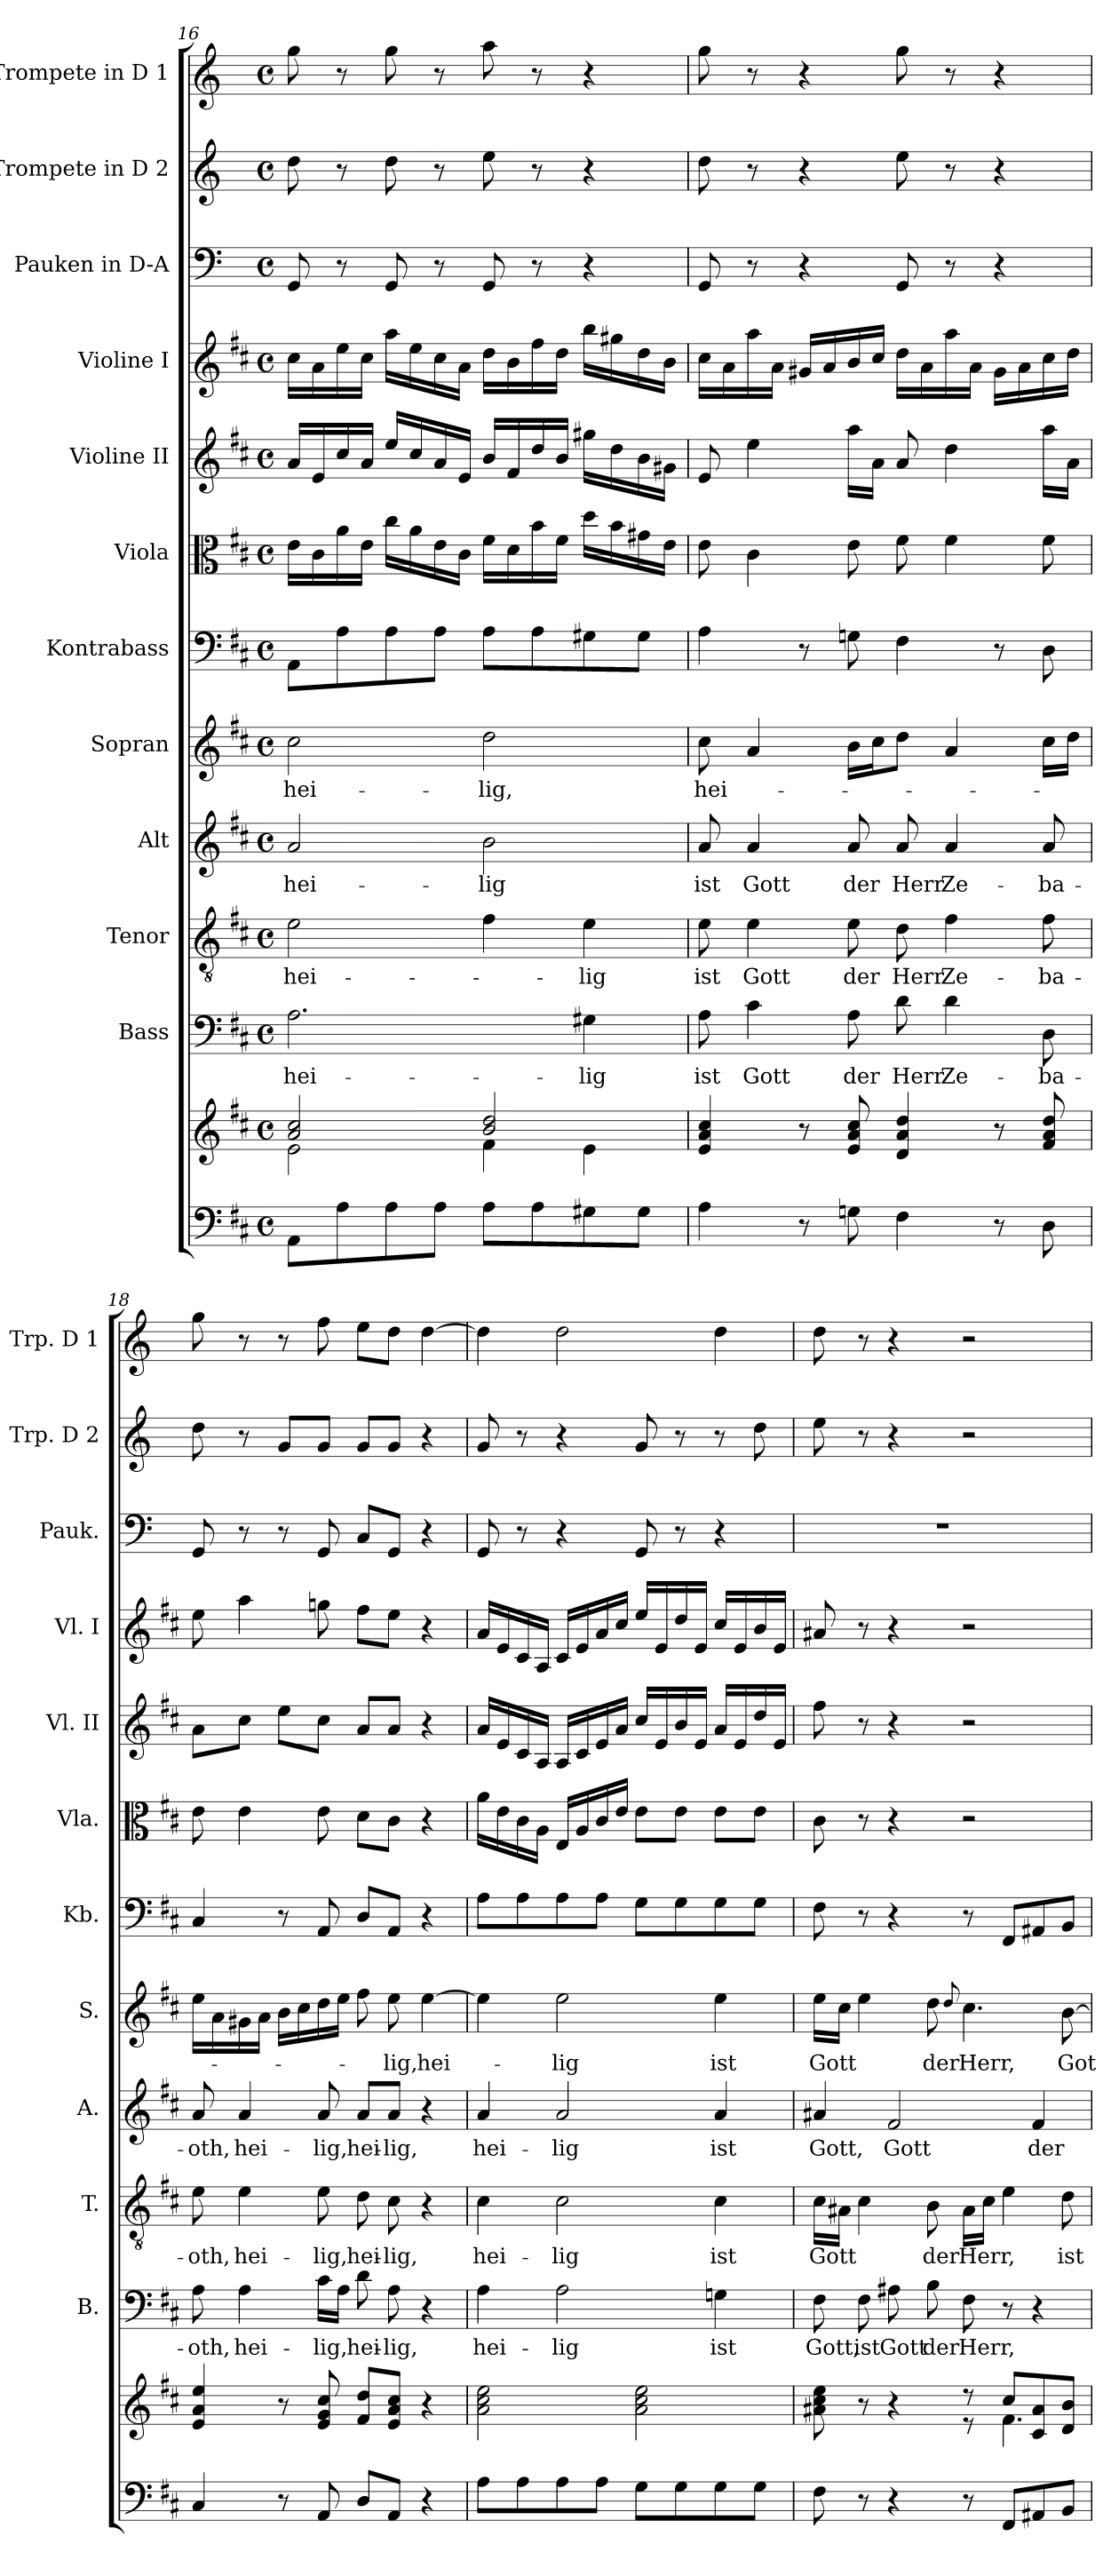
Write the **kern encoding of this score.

**kern	**kern	**kern	**text	**kern	**text	**kern	**text	**kern	**text	**kern	**kern	**kern	**kern	**kern	**kern	**kern
*part12	*part12	*part11	*part11	*part10	*part10	*part9	*part9	*part8	*part8	*part7	*part6	*part5	*part4	*part3	*part2	*part1
*staff13	*staff12	*staff11	*staff11	*staff10	*staff10	*staff9	*staff9	*staff8	*staff8	*staff7	*staff6	*staff5	*staff4	*staff3	*staff2	*staff1
*	*	*I"Bass	*	*I"Tenor	*	*I"Alt	*	*I"Sopran	*	*I"Kontrabass	*I"Viola	*I"Violine II	*I"Violine I	*I"Pauken in D-A	*I"Trompete in D 2	*I"Trompete in D 1
*	*	*I'B.	*	*I'T.	*	*I'A.	*	*I'S.	*	*I'Kb.	*I'Vla.	*I'Vl. II	*I'Vl. I	*I'Pauk.	*I'Trp. D 2	*I'Trp. D 1
!!LO:PB:g=z
*clefF4	*clefG2	*clefF4	*	*clefGv2	*	*clefG2	*	*clefG2	*	*clefF4	*clefC3	*clefG2	*clefG2	*clefF4	*clefG2	*clefG2
*	*	*	*	*	*	*	*	*	*	*ITrd7c12	*	*	*	*ITrd-1c-2	*ITrd-1c-2	*ITrd-1c-2
*k[f#c#]	*k[f#c#]	*k[f#c#]	*	*k[f#c#]	*	*k[f#c#]	*	*k[f#c#]	*	*k[f#c#]	*k[f#c#]	*k[f#c#]	*k[f#c#]	*k[f#c#]	*k[f#c#]	*k[f#c#]
*D:	*D:	*D:	*	*D:	*	*D:	*	*D:	*	*D:	*D:	*D:	*D:	*D:	*D:	*D:
*M4/4	*M4/4	*M4/4	*	*M4/4	*	*M4/4	*	*M4/4	*	*M4/4	*M4/4	*M4/4	*M4/4	*M4/4	*M4/4	*M4/4
*met(c)	*met(c)	*met(c)	*	*met(c)	*	*met(c)	*	*met(c)	*	*met(c)	*met(c)	*met(c)	*met(c)	*met(c)	*met(c)	*met(c)
=16	=16	=16	=16	=16	=16	=16	=16	=16	=16	=16	=16	=16	=16	=16	=16	=16
*	*^	*	*	*	*	*	*	*	*	*	*	*	*	*	*	*
!	!	!	!	!LO:LY:b	!	!LO:LY:b	!	!LO:LY:b	!	!LO:LY:b	!	!	!	!	!	!	!
8AA\L	2a/ 2cc#/	2e\	2.A\	hei-	2e\	hei-	2a/	hei-	2cc#\	hei-	8AAA\L	16e\LL	16a/LL	16cc#\LL	8AA/	8ee\	8aa\
.	.	.	.	.	.	.	.	.	.	.	.	16c#\	16e/	16a\	.	.	.
8A\	.	.	.	.	.	.	.	.	.	.	8AA\	16a\	16cc#/	16ee\	8r	8r	8r
.	.	.	.	.	.	.	.	.	.	.	.	16e\JJ	16a/JJ	16cc#\JJ	.	.	.
8A\	.	.	.	.	.	.	.	.	.	.	8AA\	16cc#\LL	16ee/LL	16aa\LL	8AA/	8ee\	8aa\
.	.	.	.	.	.	.	.	.	.	.	.	16a\	16cc#/	16ee\	.	.	.
8A\J	.	.	.	.	.	.	.	.	.	.	8AA\J	16e\	16a/	16cc#\	8r	8r	8r
.	.	.	.	.	.	.	.	.	.	.	.	16c#\JJ	16e/JJ	16a\JJ	.	.	.
!	!	!	!	!	!	!	!	!LO:LY:b	!	!LO:LY:b	!	!	!	!	!	!	!
8A\L	2b/ 2dd/	4f#\	.	.	4f#\	.	2b\	-lig	2dd\	-lig,	8AA\L	16f#\LL	16b/LL	16dd\LL	8AA/	8ff#\	8bb\
.	.	.	.	.	.	.	.	.	.	.	.	16d\	16f#/	16b\	.	.	.
8A\	.	.	.	.	.	.	.	.	.	.	8AA\	16b\	16dd/	16ff#\	8r	8r	8r
.	.	.	.	.	.	.	.	.	.	.	.	16f#\JJ	16b/JJ	16dd\JJ	.	.	.
!	!	!	!	!LO:LY:b	!	!LO:LY:b	!	!	!	!	!	!	!	!	!	!	!
8G#X\	.	4e\	4G#X\	-lig	4e\	-lig	.	.	.	.	8GG#X\	16dd\LL	16gg#X\LL	16bb\LL	4r	4r	4r
.	.	.	.	.	.	.	.	.	.	.	.	16b\	16dd\	16gg#X\	.	.	.
8G#\J	.	.	.	.	.	.	.	.	.	.	8GG#\J	16g#X\	16b\	16dd\	.	.	.
.	.	.	.	.	.	.	.	.	.	.	.	16e\JJ	16g#X\JJ	16b\JJ	.	.	.
*	*v	*v	*	*	*	*	*	*	*	*	*	*	*	*	*	*	*
=17	=17	=17	=17	=17	=17	=17	=17	=17	=17	=17	=17	=17	=17	=17	=17	=17
!	!	!	!LO:LY:b	!	!LO:LY:b	!	!LO:LY:b	!	!LO:LY:b	!	!	!	!	!	!	!
4A\	4e/ 4a/ 4cc#/	8A\	ist	8e\	ist	8a/	ist	8cc#\	hei-	4AA\	8e\	8e/	16cc#\LL	8AA/	8ee\	8aa\
.	.	.	.	.	.	.	.	.	.	.	.	.	16a\	.	.	.
!	!	!	!LO:LY:b	!	!LO:LY:b	!	!LO:LY:b	!	!	!	!	!	!	!	!	!
.	.	4c#\	Gott	4e\	Gott	4a/	Gott	4a/	.	.	4c#\	4ee\	16aa\	8r	8r	8r
.	.	.	.	.	.	.	.	.	.	.	.	.	16a\JJ	.	.	.
8r	8r	.	.	.	.	.	.	.	.	8r	.	.	16g#X/LL	4r	4r	4r
.	.	.	.	.	.	.	.	.	.	.	.	.	16a/	.	.	.
!	!	!	!LO:LY:b	!	!LO:LY:b	!	!LO:LY:b	!	!	!	!	!	!	!	!	!
8Gn\	8e/ 8a/ 8cc#/	8A\	der	8e\	der	8a/	der	16b\LL	.	8GGn\	8e\	16aa\LL	16b/	.	.	.
.	.	.	.	.	.	.	.	16cc#\J	.	.	.	16a\JJ	16cc#/JJ	.	.	.
!	!	!	!LO:LY:b	!	!LO:LY:b	!	!LO:LY:b	!	!	!	!	!	!	!	!	!
4F#\	4d/ 4a/ 4dd/	8d\	Herr	8d\	Herr	8a/	Herr	8dd\J	.	4FF#\	8f#\	8a/	16dd\LL	8AA/	8ff#\	8aa\
.	.	.	.	.	.	.	.	.	.	.	.	.	16a\	.	.	.
!	!	!	!LO:LY:b	!	!LO:LY:b	!	!LO:LY:b	!	!	!	!	!	!	!	!	!
.	.	4d\	Ze-	4f#\	Ze-	4a/	Ze-	4a/	.	.	4f#\	4dd\	16aa\	8r	8r	8r
.	.	.	.	.	.	.	.	.	.	.	.	.	16a\JJ	.	.	.
8r	8r	.	.	.	.	.	.	.	.	8r	.	.	16g#\LL	4r	4r	4r
.	.	.	.	.	.	.	.	.	.	.	.	.	16a\	.	.	.
!	!	!	!LO:LY:b	!	!LO:LY:b	!	!LO:LY:b	!	!	!	!	!	!	!	!	!
8D\	8f#/ 8a/ 8dd/	8D\	-ba-	8f#\	-ba-	8a/	-ba-	16cc#\LL	.	8DD\	8f#\	16aa\LL	16cc#\	.	.	.
.	.	.	.	.	.	.	.	16dd\JJ	.	.	.	16a\JJ	16dd\JJ	.	.	.
=18	=18	=18	=18	=18	=18	=18	=18	=18	=18	=18	=18	=18	=18	=18	=18	=18
!	!	!	!LO:LY:b	!	!LO:LY:b	!	!LO:LY:b	!	!	!	!	!	!	!	!	!
4C#/	4e/ 4a/ 4ee/	8A\	-oth,	8e\	-oth,	8a/	-oth,	16ee\LL	.	4CC#/	8e\	8a\L	8ee\	8AA/	8ee\	8aa\
.	.	.	.	.	.	.	.	16a\	.	.	.	.	.	.	.	.
!	!	!	!LO:LY:b	!	!LO:LY:b	!	!LO:LY:b	!	!	!	!	!	!	!	!	!
.	.	4A\	hei-	4e\	hei-	4a/	hei-	16g#X\	.	.	4e\	8cc#\J	4aa\	8r	8r	8r
.	.	.	.	.	.	.	.	16a\JJ	.	.	.	.	.	.	.	.
8r	8r	.	.	.	.	.	.	16b\LL	.	8r	.	8ee\L	.	8r	8a/L	8r
.	.	.	.	.	.	.	.	16cc#\	.	.	.	.	.	.	.	.
!	!	!	!LO:LY:b	!	!LO:LY:b	!	!LO:LY:b	!	!	!	!	!	!	!	!	!
8AA/	8e/ 8g/ 8cc#/	16c#\LL	-lig,	8e\	-lig,	8a/	-lig,	16dd\	.	8AAA/	8e\	8cc#\J	8ggn\	8AA/	8a/J	8gg\
.	.	16A\JJ	.	.	.	.	.	16ee\JJ	.	.	.	.	.	.	.	.
!	!	!	!LO:LY:b	!	!LO:LY:b	!	!LO:LY:b	!	!	!	!	!	!	!	!	!
8D/L	8f#/ 8dd/L	8d\	hei-	8d\	hei-	8a/L	hei-	8ff#\	.	8DD/L	8d\L	8a/L	8ff#\L	8D/L	8a/L	8ff#\L
!	!	!	!LO:LY:b	!	!LO:LY:b	!	!LO:LY:b	!	!LO:LY:b	!	!	!	!	!	!	!
8AA/J	8e/ 8a/ 8cc#/J	8A\	-lig,	8c#\	-lig,	8a/J	-lig,	8ee\	-lig,	8AAA/J	8c#\J	8a/J	8ee\J	8AA/J	8a/J	8ee\J
!	!	!	!	!	!	!	!	!	!LO:LY:b	!	!	!	!	!	!	!
4r	4r	4r	.	4r	.	4r	.	[4ee\	hei-	4r	4r	4r	4r	4r	4r	[4ee\
!!LO:PB:g=z
=19	=19	=19	=19	=19	=19	=19	=19	=19	=19	=19	=19	=19	=19	=19	=19	=19
!	!	!	!LO:LY:b	!	!LO:LY:b	!	!LO:LY:b	!	!	!	!	!	!	!	!	!
8A\L	2a\ 2cc#\ 2ee\	4A\	hei-	4c#\	hei-	4a/	hei-	4ee\]	.	8AA\L	16a\LL	16a/LL	16a/LL	8AA/	8a/	4ee\]
.	.	.	.	.	.	.	.	.	.	.	16e\	16e/	16e/	.	.	.
8A\	.	.	.	.	.	.	.	.	.	8AA\	16c#\	16c#/	16c#/	8r	8r	.
.	.	.	.	.	.	.	.	.	.	.	16A\JJ	16A/JJ	16A/JJ	.	.	.
!	!	!	!LO:LY:b	!	!LO:LY:b	!	!LO:LY:b	!	!LO:LY:b	!	!	!	!	!	!	!
8A\	.	2A\	-lig	2c#\	-lig	2a/	-lig	2ee\	-lig	8AA\	16E/LL	16A/LL	16c#/LL	4r	4r	2ee\
.	.	.	.	.	.	.	.	.	.	.	16A/	16c#/	16e/	.	.	.
8A\J	.	.	.	.	.	.	.	.	.	8AA\J	16c#/	16e/	16a/	.	.	.
.	.	.	.	.	.	.	.	.	.	.	16e/JJ	16a/JJ	16cc#/JJ	.	.	.
8G\L	2a\ 2cc#\ 2ee\	.	.	.	.	.	.	.	.	8GG\L	8e\L	16cc#/LL	16ee/LL	8AA/	8a/	.
.	.	.	.	.	.	.	.	.	.	.	.	16e/	16e/	.	.	.
8G\	.	.	.	.	.	.	.	.	.	8GG\	8e\J	16b/	16dd/	8r	8r	.
.	.	.	.	.	.	.	.	.	.	.	.	16e/JJ	16e/JJ	.	.	.
!	!	!	!LO:LY:b	!	!LO:LY:b	!	!LO:LY:b	!	!LO:LY:b	!	!	!	!	!	!	!
8G\	.	4Gn\	ist	4c#\	ist	4a/	ist	4ee\	ist	8GG\	8e\L	16a/LL	16cc#/LL	4r	8r	4ee\
.	.	.	.	.	.	.	.	.	.	.	.	16e/	16e/	.	.	.
8G\J	.	.	.	.	.	.	.	.	.	8GG\J	8e\J	16dd/	16b/	.	8ee\	.
.	.	.	.	.	.	.	.	.	.	.	.	16e/JJ	16e/JJ	.	.	.
=20	=20	=20	=20	=20	=20	=20	=20	=20	=20	=20	=20	=20	=20	=20	=20	=20
*	*^	*	*	*	*	*	*	*	*	*	*	*	*	*	*	*
!	!	!	!	!LO:LY:b	!	!LO:LY:b	!	!LO:LY:b	!	!LO:LY:b	!	!	!	!	!	!	!
8F#\	8a#X\ 8cc#\ 8ee\	2ryy	8F#\	Gott,	16c#\LL	Gott	4a#X/	Gott,	16ee\LL	Gott	8FF#\	8c#\	8ff#\	8a#X/	1r	8ff#\	8ee\
.	.	.	.	.	16A#X\JJ	.	.	.	16cc#\JJ	.	.	.	.	.	.	.	.
!	!	!	!	!LO:LY:b	!	!	!	!	!	!	!	!	!	!	!	!	!
8r	8r	.	8F#\	ist	4c#\	.	.	.	4ee\	.	8r	8r	8r	8r	.	8r	8r
!	!	!	!	!LO:LY:b	!	!	!	!LO:LY:b	!	!	!	!	!	!	!	!	!
4r	4r	.	8A#X\	Gott	.	.	2f#/	Gott	.	.	4r	4r	4r	4r	.	4r	4r
!	!	!	!	!LO:LY:b	!	!LO:LY:b	!	!	!	!LO:LY:b	!	!	!	!	!	!	!
.	.	.	8B\	der	8B\	der	.	.	8dd\	der	.	.	.	.	.	.	.
.	.	.	.	.	.	.	.	.	8qqdd/	.	.	.	.	.	.	.	.
!	!	!	!	!LO:LY:b	!	!LO:LY:b	!	!	!	!LO:LY:b	!	!	!	!	!	!	!
8r	8r	8r	8F#\	Herr,	16A#\LL	Herr,	.	.	4.cc#\	Herr,	8r	2r	2r	2r	.	2r	2r
.	.	.	.	.	16c#\JJ	.	.	.	.	.	.	.	.	.	.	.	.
8FF#/L	8cc#/L	4.f#\	8r	.	4e\	.	.	.	.	.	8FFF#/L	.	.	.	.	.	.
!	!	!	!	!	!	!	!	!LO:LY:b	!	!	!	!	!	!	!	!	!
8AA#X/	8c#/ 8a#/	.	4r	.	.	.	4f#/	der	.	.	8AAA#X/	.	.	.	.	.	.
!	!	!	!	!	!	!LO:LY:b	!	!	!	!LO:LY:b	!	!	!	!	!	!	!
8BB/J	8d/ 8b/J	.	.	.	8d\	ist	.	.	[8b\	Got	8BBB/J	.	.	.	.	.	.
*	*v	*v	*	*	*	*	*	*	*	*	*	*	*	*	*	*	*
=	=	=	=	=	=	=	=	=	=	=	=	=	=	=	=	=
*-	*-	*-	*-	*-	*-	*-	*-	*-	*-	*-	*-	*-	*-	*-	*-	*-
